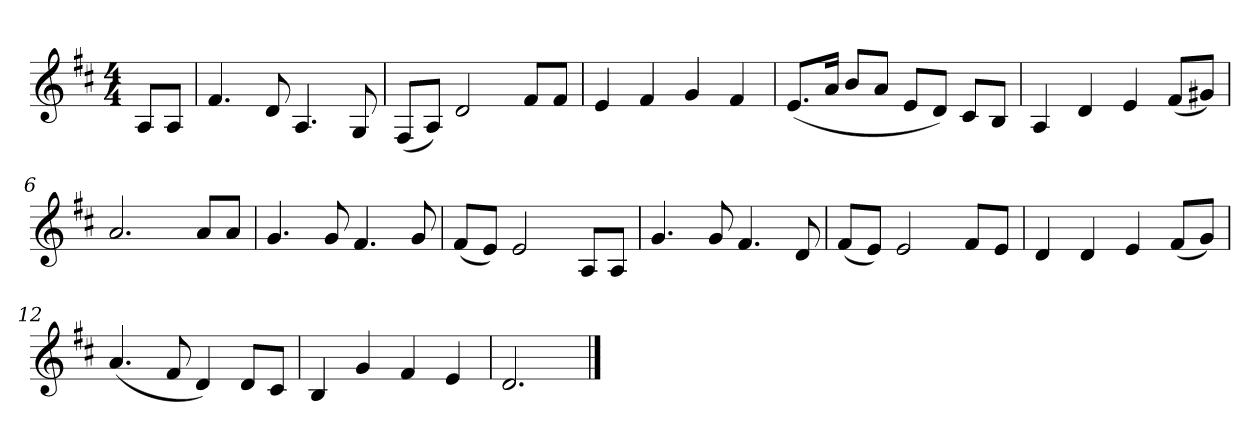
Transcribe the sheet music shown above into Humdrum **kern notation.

**kern
*part1
*staff1
*k[f#c#]
*M4/4
*MM120
=
8AL
8AJ
=1
4.f#
8d
4.A
8G
=2
(8F#L
8AJ)
2d
8f#L
8f#J
=3
4e
4f#
4g
4f#
=4
(8.eL
16aJk
8bL
8aJ
8eL
8dJ)
8c#L
8BJ
=5
4A
4d
4e
(8f#L
8g#XJ)
=6
2.a
8aL
8aJ
=7
4.g
8g
4.f#
8g
=8
(8f#L
8eJ)
2e
8AL
8AJ
=9
4.g
8g
4.f#
8d
=10
(8f#L
8eJ)
2e
8f#L
8eJ
=11
4d
4d
4e
(8f#L
8gJ)
=12
(4.a
8f#
4d)
8dL
8c#J
=13
4B
4g
4f#
4e
=14
2.d
==
*-
